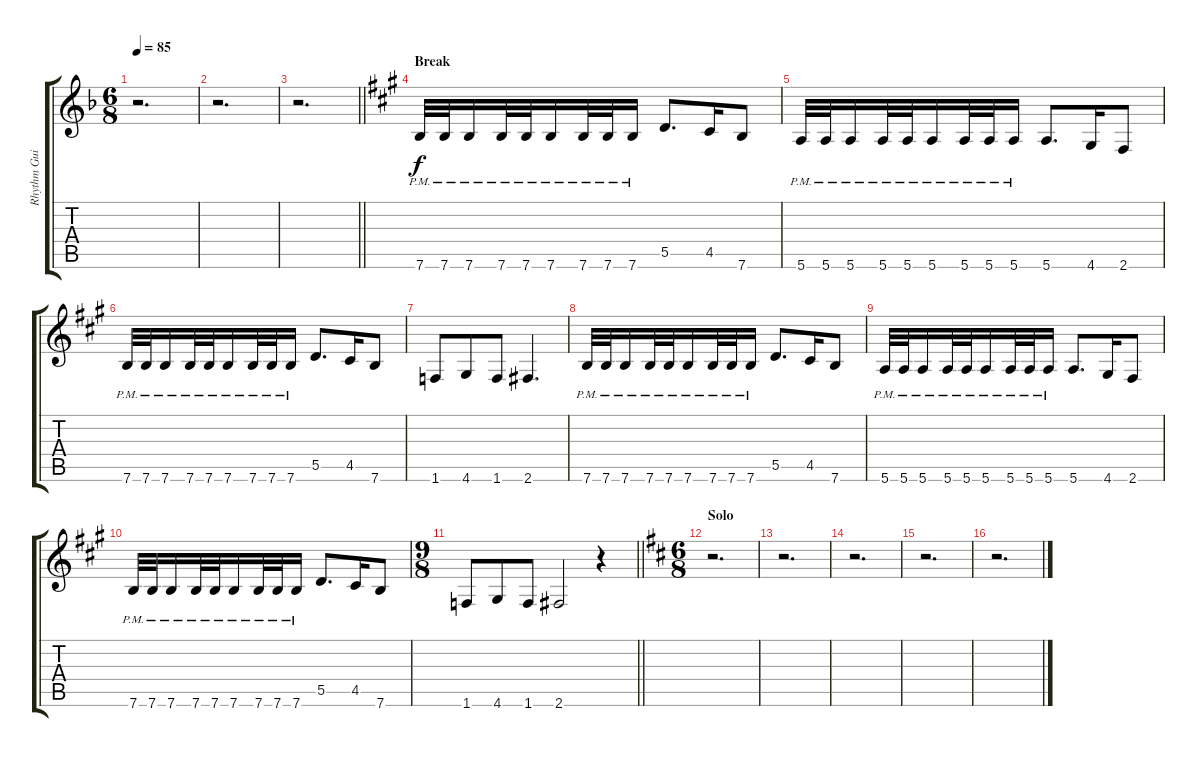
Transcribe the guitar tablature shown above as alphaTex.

\track ("Rhythm Guitar (Luca Turilli)" "Rhythm Gui") {instrument distortionguitar}
\staff {score tabs}
\tuning (E4 B3 G3 D3 A2 E2) {hide}
\ts (6 8)
\tempo 85
\clef g2
\ks dminor
r.2{d dy f} |
r.2{d} |
\barLineRight lightlight
r.2{d} |
\section ("" "Break")
\ks f#minor
7.6{pm}.32 7.6{pm}.32 7.6{pm}.16 7.6{pm}.32 7.6{pm}.32 7.6{pm}.16 7.6{pm}.32 7.6{pm}.32 7.6{pm}.16 5.5.8{d} 4.5.16 7.6.8 |
5.6{pm}.32 5.6{pm}.32 5.6{pm}.16 5.6{pm}.32 5.6{pm}.32 5.6{pm}.16 5.6{pm}.32 5.6{pm}.32 5.6{pm}.16 5.6.8{d} 4.6.16 2.6.8 |
7.6{pm}.32 7.6{pm}.32 7.6{pm}.16 7.6{pm}.32 7.6{pm}.32 7.6{pm}.16 7.6{pm}.32 7.6{pm}.32 7.6{pm}.16 5.5.8{d} 4.5.16 7.6.8 |
1.6.8 4.6.8 1.6.8 2.6.4{d} |
7.6{pm}.32 7.6{pm}.32 7.6{pm}.16 7.6{pm}.32 7.6{pm}.32 7.6{pm}.16 7.6{pm}.32 7.6{pm}.32 7.6{pm}.16 5.5.8{d} 4.5.16 7.6.8 |
5.6{pm}.32 5.6{pm}.32 5.6{pm}.16 5.6{pm}.32 5.6{pm}.32 5.6{pm}.16 5.6{pm}.32 5.6{pm}.32 5.6{pm}.16 5.6.8{d} 4.6.16 2.6.8 |
7.6{pm}.32 7.6{pm}.32 7.6{pm}.16 7.6{pm}.32 7.6{pm}.32 7.6{pm}.16 7.6{pm}.32 7.6{pm}.32 7.6{pm}.16 5.5.8{d} 4.5.16 7.6.8 |
\ts (9 8)
\barLineRight lightlight
1.6.8 4.6.8 1.6.8 2.6.2 r.4 |
\ts (6 8)
\section ("" "Solo")
\ks bminor
r.2{d} |
r.2{d} |
r.2{d} |
r.2{d} |
r.2{d}
